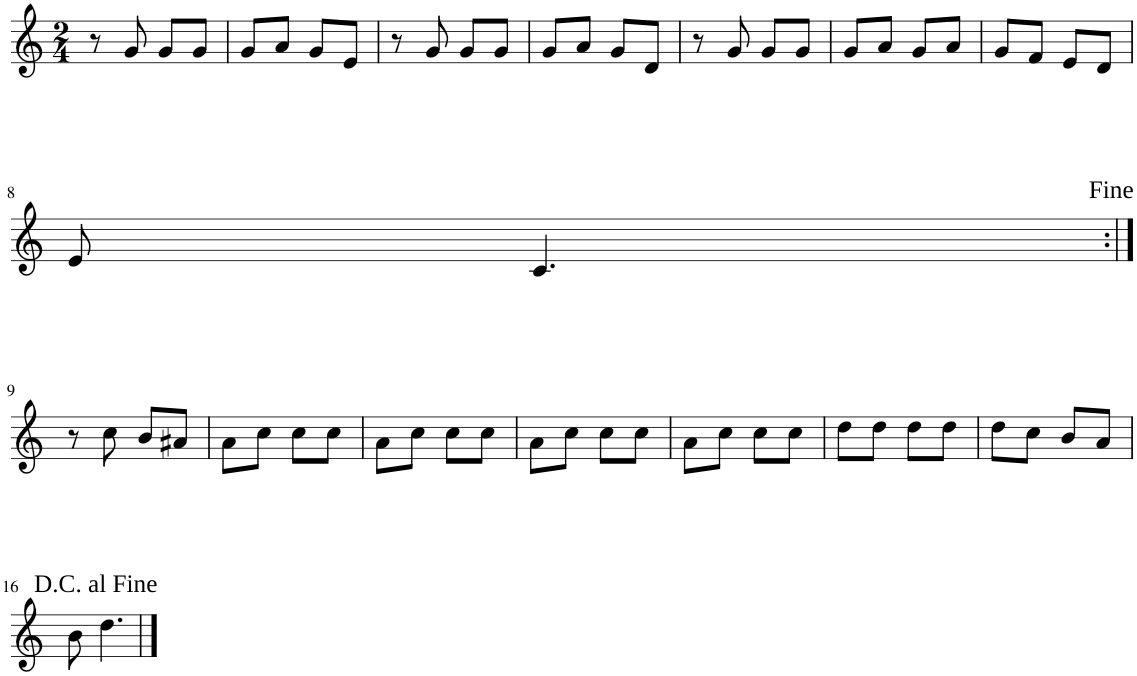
**kern
*part1
*staff1
*I"Voice
*clefG2
*k[]
*M2/4
=1
8r
8g/
8g/L
8g/J
=2
8g/L
8a/J
8g/L
8e/J
=3
8r
8g/
8g/L
8g/J
=4
8g/L
8a/J
8g/L
8d/J
=5
8r
8g/
8g/L
8g/J
=6
8g/L
8a/J
8g/L
8a/J
=7
8g/L
8f/J
8e/L
8d/J
!!LO:LB:g=z
=8
8e/
4.c/
!LO:TX:a:t=<font face="Times New Roman"/>Fine
!!LO:LB:g=z
=9:|!
8r
8cc\
8b/L
8a#X/J
=10
8a\L
8cc\J
8cc\L
8cc\J
=11
8a\L
8cc\J
8cc\L
8cc\J
=12
8a\L
8cc\J
8cc\L
8cc\J
=13
8a\L
8cc\J
8cc\L
8cc\J
=14
8dd\L
8dd\J
8dd\L
8dd\J
=15
8dd\L
8cc\J
8b/L
8a/J
!!LO:LB:g=z
=16
8b\
4.dd\
!LO:TX:a:t=<font face="Times New Roman"/>D.C. al Fine
==
*-
